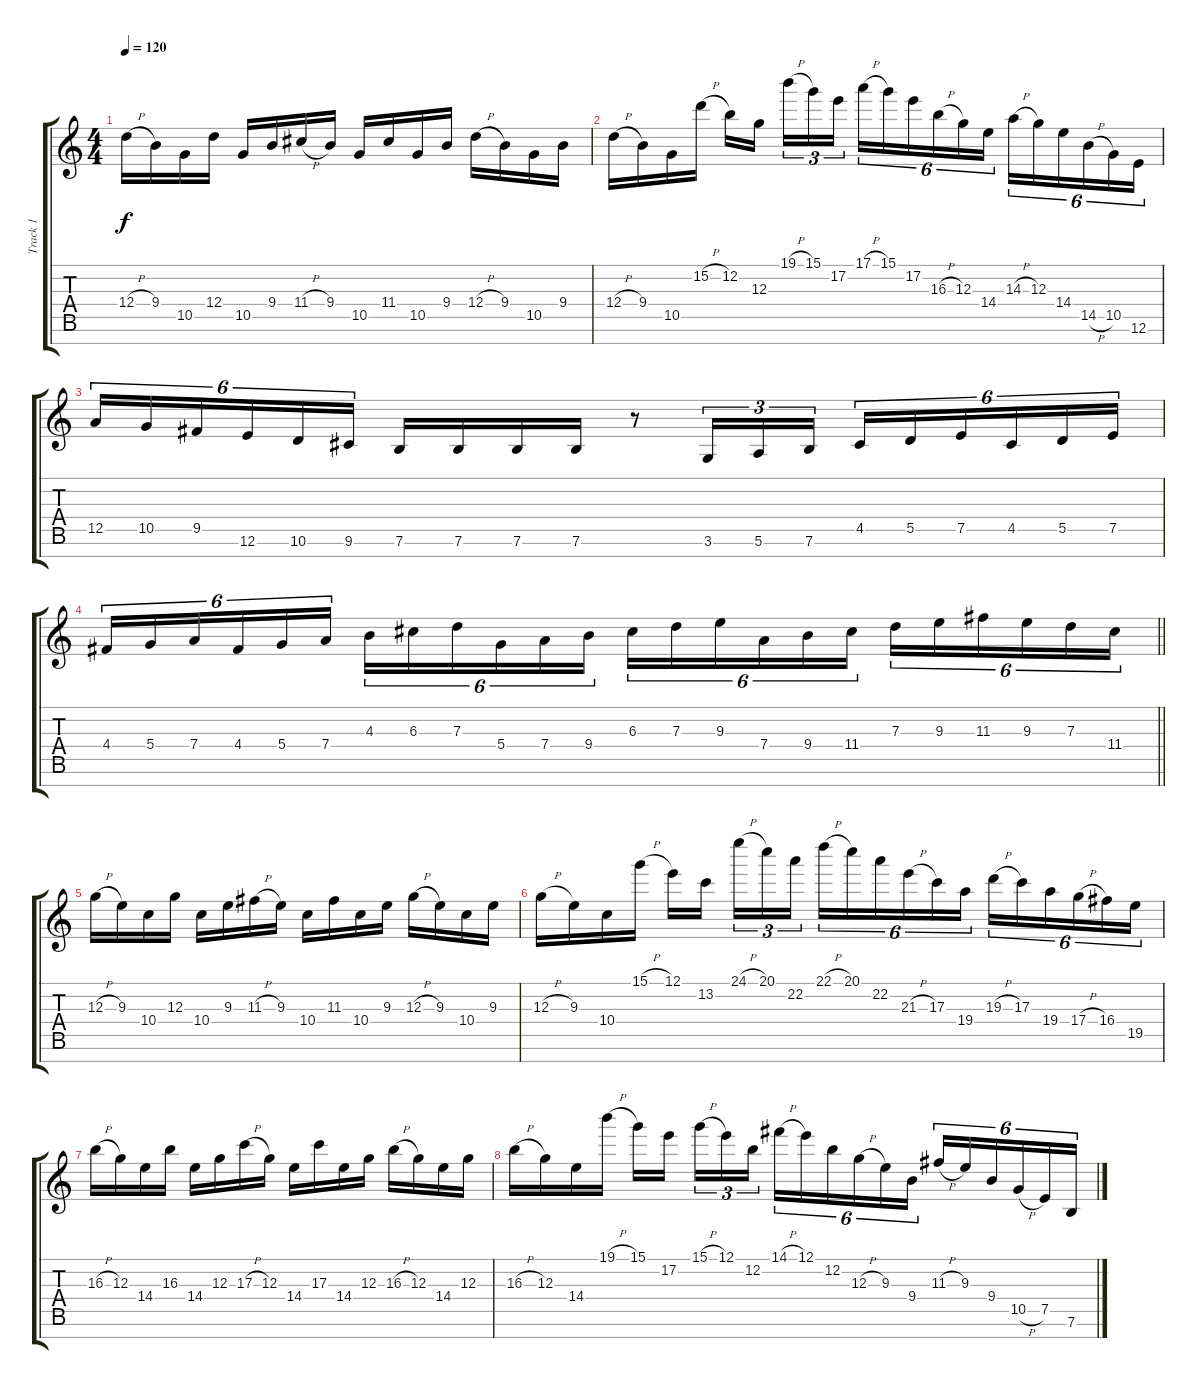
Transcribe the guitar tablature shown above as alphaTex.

\track ("Track 1" "Track 1") {instrument distortionguitar}
\staff {score tabs}
\tuning (E4 B3 G3 D3 A2 E2 B1) {hide}
\ts (4 4)
\tempo 120
\clef g2
\ks c
12.4{h}.16{dy f} 9.4.16 10.5.16 12.4.16 10.5.16 9.4.16 11.4{h}.16 9.4.16 10.5.16 11.4.16 10.5.16 9.4.16 12.4{h}.16 9.4.16 10.5.16 9.4.16 |
12.4{h}.16 9.4.16 10.5.16 15.2{h}.16 12.2.16 12.3.16{beam splitsecondary} 19.1{h}.16{tu (3 2)} 15.1.16{tu (3 2)} 17.2.16{tu (3 2)} 17.1{h}.16{tu (6 4)} 15.1.16{tu (6 4)} 17.2.16{tu (6 4)} 16.3{h}.16{tu (6 4)} 12.3.16{tu (6 4)} 14.4.16{tu (6 4)} 14.3{h}.16{tu (6 4)} 12.3.16{tu (6 4)} 14.4.16{tu (6 4)} 14.5{h}.16{tu (6 4)} 10.5.16{tu (6 4)} 12.6.16{tu (6 4)} |
12.5.16{tu (6 4)} 10.5.16{tu (6 4)} 9.5.16{tu (6 4)} 12.6.16{tu (6 4)} 10.6.16{tu (6 4)} 9.6.16{tu (6 4)} 7.6.16 7.6.16 7.6.16 7.6.16 r.8 3.6.16{tu (3 2)} 5.6.16{tu (3 2)} 7.6.16{tu (3 2)} 4.5.16{tu (6 4)} 5.5.16{tu (6 4)} 7.5.16{tu (6 4)} 4.5.16{tu (6 4)} 5.5.16{tu (6 4)} 7.5.16{tu (6 4)} |
\barLineRight lightlight
4.4.16{tu (6 4)} 5.4.16{tu (6 4)} 7.4.16{tu (6 4)} 4.4.16{tu (6 4)} 5.4.16{tu (6 4)} 7.4.16{tu (6 4)} 4.3.16{tu (6 4)} 6.3.16{tu (6 4)} 7.3.16{tu (6 4)} 5.4.16{tu (6 4)} 7.4.16{tu (6 4)} 9.4.16{tu (6 4)} 6.3.16{tu (6 4)} 7.3.16{tu (6 4)} 9.3.16{tu (6 4)} 7.4.16{tu (6 4)} 9.4.16{tu (6 4)} 11.4.16{tu (6 4)} 7.3.16{tu (6 4)} 9.3.16{tu (6 4)} 11.3.16{tu (6 4)} 9.3.16{tu (6 4)} 7.3.16{tu (6 4)} 11.4.16{tu (6 4)} |
12.3{h}.16 9.3.16 10.4.16 12.3.16 10.4.16 9.3.16 11.3{h}.16 9.3.16 10.4.16 11.3.16 10.4.16 9.3.16 12.3{h}.16 9.3.16 10.4.16 9.3.16 |
12.3{h}.16 9.3.16 10.4.16 15.1{h}.16 12.1.16 13.2.16{beam splitsecondary} 24.1{h}.16{tu (3 2)} 20.1.16{tu (3 2)} 22.2.16{tu (3 2)} 22.1{h}.16{tu (6 4)} 20.1.16{tu (6 4)} 22.2.16{tu (6 4)} 21.3{h}.16{tu (6 4)} 17.3.16{tu (6 4)} 19.4.16{tu (6 4)} 19.3{h}.16{tu (6 4)} 17.3.16{tu (6 4)} 19.4.16{tu (6 4)} 17.4{h}.16{tu (6 4)} 16.4.16{tu (6 4)} 19.5.16{tu (6 4)} |
16.3{h}.16 12.3.16 14.4.16 16.3.16 14.4.16 12.3.16 17.3{h}.16 12.3.16 14.4.16 17.3.16 14.4.16 12.3.16 16.3{h}.16 12.3.16 14.4.16 12.3.16 |
16.3{h}.16 12.3.16 14.4.16 19.1{h}.16 15.1.16 17.2.16{beam splitsecondary} 15.1{h}.16{tu (3 2)} 12.1.16{tu (3 2)} 12.2.16{tu (3 2)} 14.1{h}.16{tu (6 4)} 12.1.16{tu (6 4)} 12.2.16{tu (6 4)} 12.3{h}.16{tu (6 4)} 9.3.16{tu (6 4)} 9.4.16{tu (6 4)} 11.3{h}.16{tu (6 4)} 9.3.16{tu (6 4)} 9.4.16{tu (6 4)} 10.5{h}.16{tu (6 4)} 7.5.16{tu (6 4)} 7.6.16{tu (6 4)}
